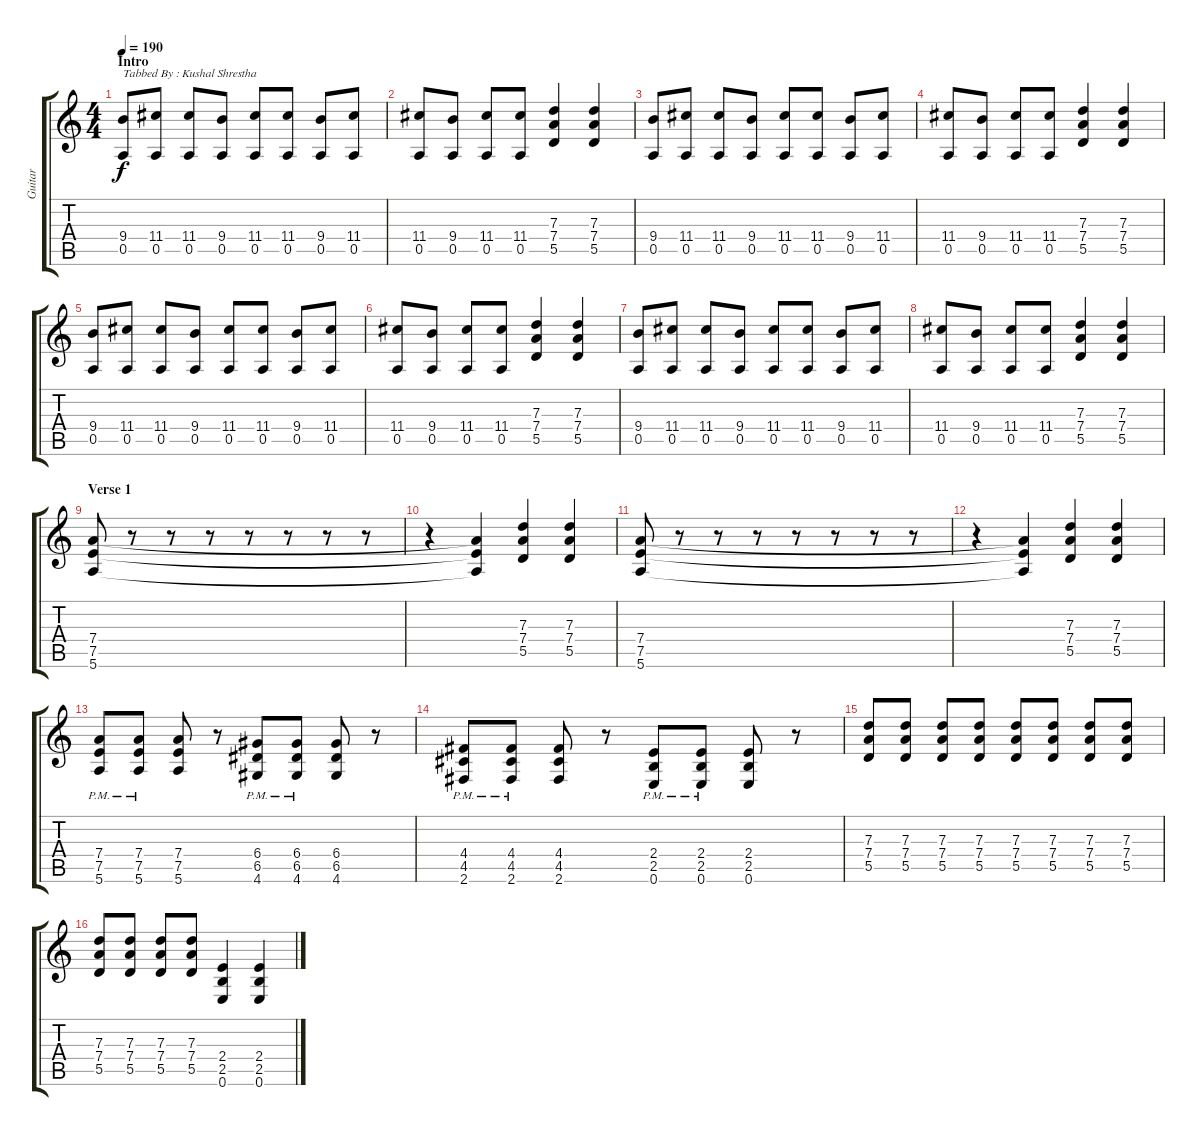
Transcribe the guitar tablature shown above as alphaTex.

\track ("Guitar" "Guitar") {instrument distortionguitar}
\staff {score tabs}
\tuning (E4 B3 G3 D3 A2 E2) {hide}
\ts (4 4)
\section ("" "Intro")
\tempo 190
\clef g2
\ks c
(9.4 0.5).8{txt "Tabbed By : Kushal Shrestha" dy f instrument distortionguitar} (11.4 0.5).8 (11.4 0.5).8 (9.4 0.5).8 (11.4 0.5).8 (11.4 0.5).8 (9.4 0.5).8 (11.4 0.5).8 |
(11.4 0.5).8 (9.4 0.5).8 (11.4 0.5).8 (11.4 0.5).8 (7.3 7.4 5.5).4 (7.3 7.4 5.5).4 |
(9.4 0.5).8 (11.4 0.5).8 (11.4 0.5).8 (9.4 0.5).8 (11.4 0.5).8 (11.4 0.5).8 (9.4 0.5).8 (11.4 0.5).8 |
(11.4 0.5).8 (9.4 0.5).8 (11.4 0.5).8 (11.4 0.5).8 (7.3 7.4 5.5).4 (7.3 7.4 5.5).4 |
(9.4 0.5).8 (11.4 0.5).8 (11.4 0.5).8 (9.4 0.5).8 (11.4 0.5).8 (11.4 0.5).8 (9.4 0.5).8 (11.4 0.5).8 |
(11.4 0.5).8 (9.4 0.5).8 (11.4 0.5).8 (11.4 0.5).8 (7.3 7.4 5.5).4 (7.3 7.4 5.5).4 |
(9.4 0.5).8 (11.4 0.5).8 (11.4 0.5).8 (9.4 0.5).8 (11.4 0.5).8 (11.4 0.5).8 (9.4 0.5).8 (11.4 0.5).8 |
(11.4 0.5).8 (9.4 0.5).8 (11.4 0.5).8 (11.4 0.5).8 (7.3 7.4 5.5).4 (7.3 7.4 5.5).4 |
\section ("" "Verse 1")
(7.4 7.5 5.6).8 r.8 r.8 r.8 r.8 r.8 r.8 r.8 |
r.4 (7.4{t} 7.5{t} 5.6{t}).4 (7.3 7.4 5.5).4 (7.3 7.4 5.5).4 |
(7.4 7.5 5.6).8 r.8 r.8 r.8 r.8 r.8 r.8 r.8 |
r.4 (7.4{t} 7.5{t} 5.6{t}).4 (7.3 7.4 5.5).4 (7.3 7.4 5.5).4 |
(7.4{pm} 7.5{pm} 5.6{pm}).8 (7.4{pm} 7.5{pm} 5.6{pm}).8 (7.4 7.5 5.6).8 r.8 (6.4{pm} 6.5{pm} 4.6{pm}).8 (6.4{pm} 6.5{pm} 4.6{pm}).8 (6.4 6.5 4.6).8 r.8 |
(4.4{pm} 4.5{pm} 2.6{pm}).8 (4.4{pm} 4.5{pm} 2.6{pm}).8 (4.4 4.5 2.6).8 r.8 (2.4{pm} 2.5{pm} 0.6{pm}).8 (2.4{pm} 2.5{pm} 0.6{pm}).8 (2.4 2.5 0.6).8 r.8 |
(7.3 7.4 5.5).8 (7.3 7.4 5.5).8 (7.3 7.4 5.5).8 (7.3 7.4 5.5).8 (7.3 7.4 5.5).8 (7.3 7.4 5.5).8 (7.3 7.4 5.5).8 (7.3 7.4 5.5).8 |
(7.3 7.4 5.5).8 (7.3 7.4 5.5).8 (7.3 7.4 5.5).8 (7.3 7.4 5.5).8 (2.4 2.5 0.6).4 (2.4 2.5 0.6).4
